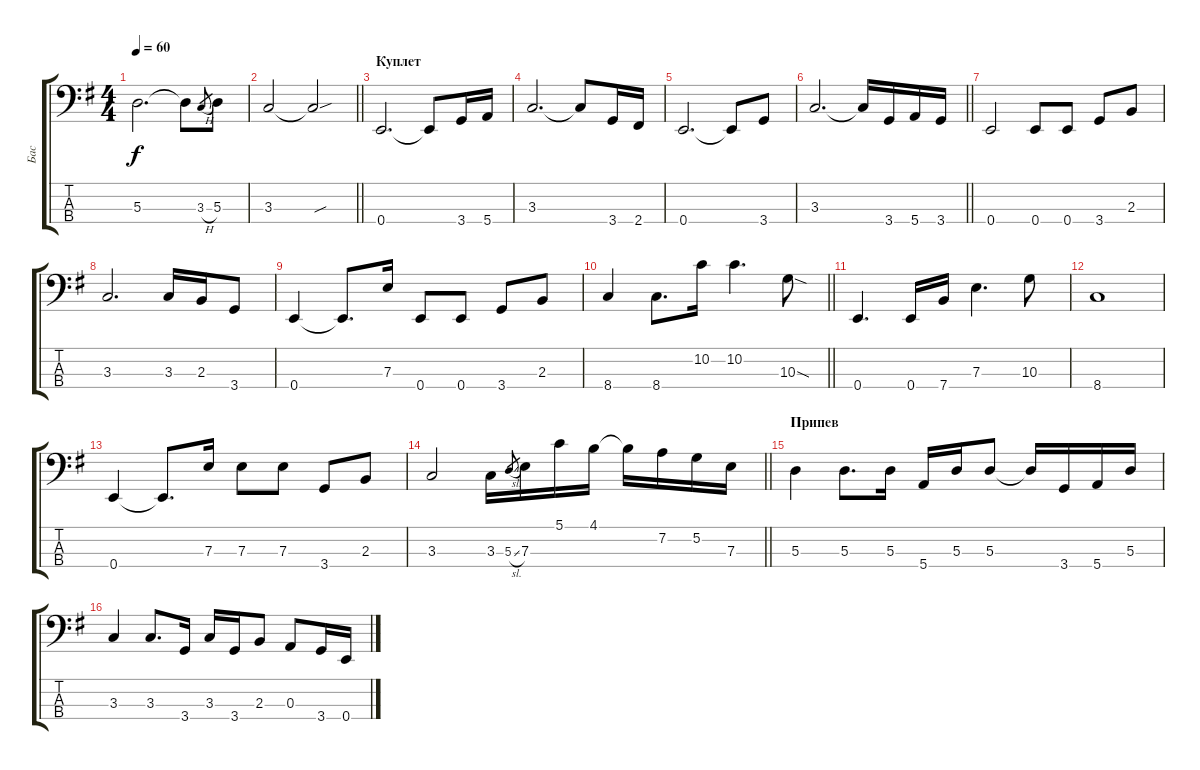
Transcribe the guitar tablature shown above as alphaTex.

\track ("Бас" "Бас") {instrument electricbassfinger}
\staff {score tabs}
\tuning (G2 D2 A1 E1) {hide}
\ts (4 4)
\tempo 60
\clef f4
\ks g
5.3.2{d dy f} 5.3{t}.8 3.3{h}.8{gr} 5.3.8 |
\barLineRight lightlight
3.3.2 3.3{sou t}.2 |
\section ("" "Куплет")
0.4.2{d} 0.4{t}.8 3.4.16 5.4.16 |
3.3.2{d} 3.3{t}.8 3.4.16 2.4.16 |
0.4.2{d} 0.4{t}.8 3.4.8 |
\barLineRight lightlight
3.3.2{d} 3.3{t}.16 3.4.16 5.4.16 3.4.16 |
0.4.2 0.4.8 0.4.8 3.4.8 2.3.8 |
3.3.2{d} 3.3.16 2.3.16 3.4.8 |
0.4.4 0.4{t}.8{d} 7.3.16 0.4.8 0.4.8 3.4.8 2.3.8 |
\barLineRight lightlight
8.4.4 8.4.8{d} 10.2.16 10.2.4{d} 10.3{sod}.8 |
0.4.4{d} 0.4.16 7.4.16 7.3.4{d} 10.3.8 |
8.4.1 |
0.4.4 0.4{t}.8{d} 7.3.16 7.3.8 7.3.8 3.4.8 2.3.8 |
\barLineRight lightlight
3.3.2 3.3.16 5.3{sl}.8{gr} 7.3.16 5.1.16 4.1.16 4.1{t}.16 7.2.16 5.2.16 7.3.16 |
\section ("" "Припев")
5.3.4 5.3.8{d} 5.3.16 5.4.16 5.3.16 5.3.8 5.3{t}.16 3.4.16 5.4.16 5.3.16 |
3.3.4 3.3.8{d} 3.4.16 3.3.16 3.4.16 2.3.8 0.3.8 3.4.16 0.4.16
